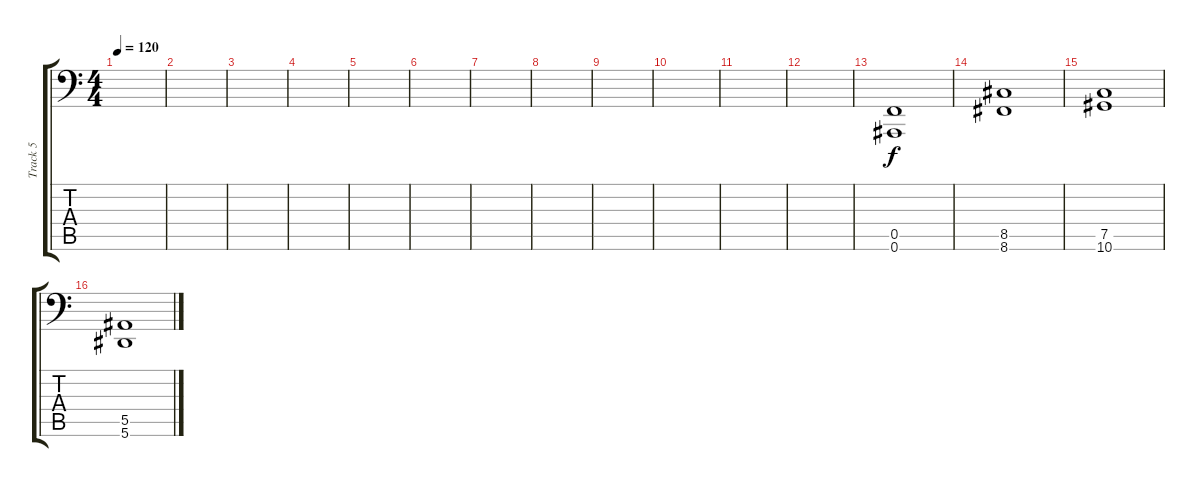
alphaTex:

\track ("Track 5" "Track 5") {instrument cello}
\staff {score tabs}
\tuning (C4 G3 Eb3 Bb2 F2 Bb1) {hide}
\ts (4 4)
\tempo 120
\clef f4
\ks c
|
|
|
|
|
|
|
|
|
|
|
|
(0.5 0.6).1 |
(8.5 8.6).1 |
(7.5 10.6).1 |
(5.5 5.6).1
